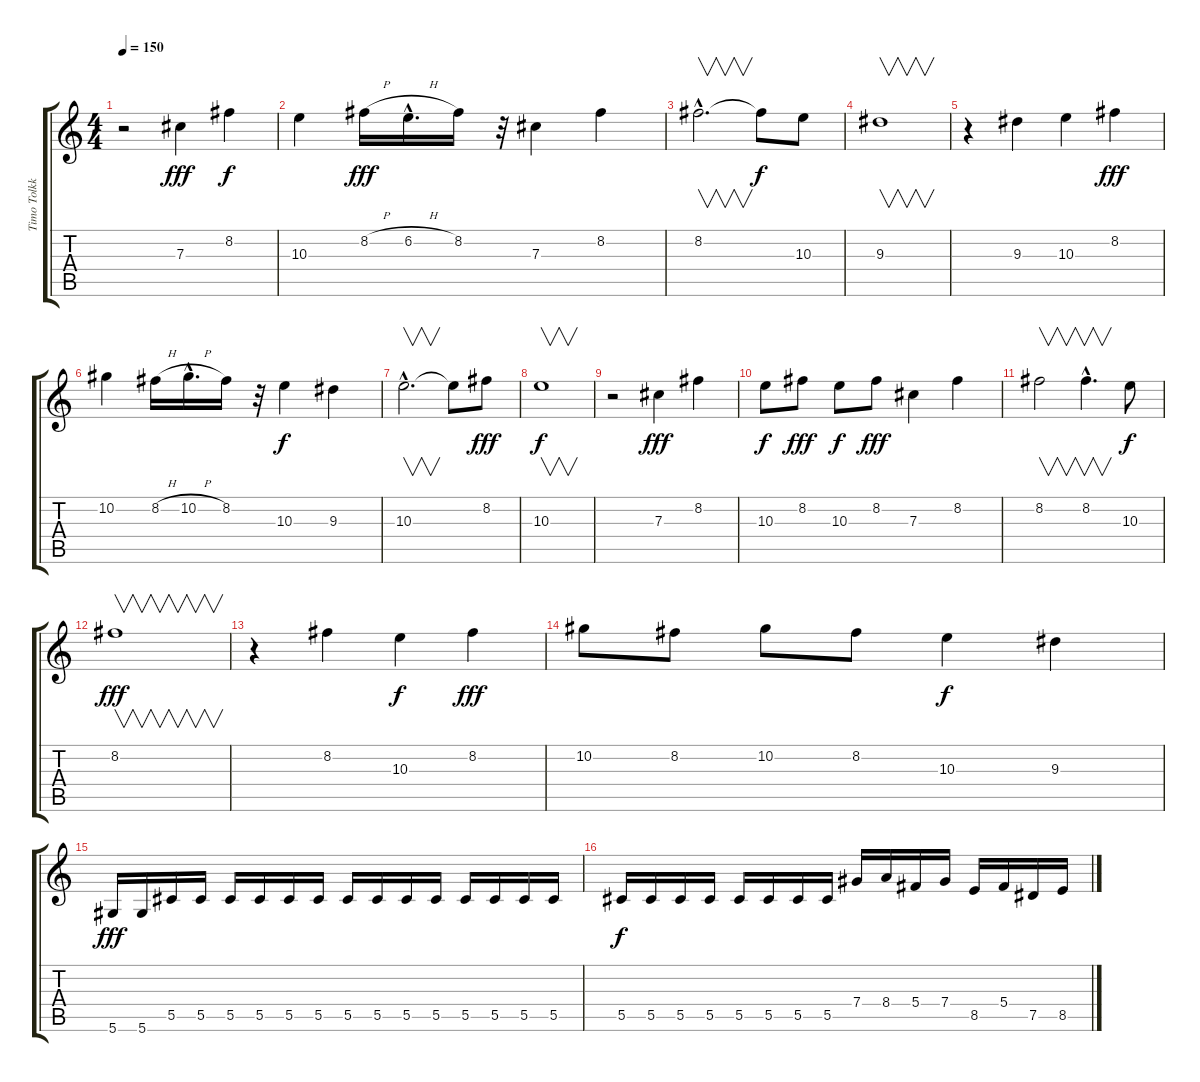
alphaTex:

\track ("Timo Tolkki" "Timo Tolkk") {instrument distortionguitar}
\staff {score tabs}
\tuning (Eb4 Bb3 Gb3 Db3 Ab2 Eb2) {hide}
\ts (4 4)
\tempo 150
\clef g2
\ks c
r.2{dy f} 7.3.4{dy fff volume 12 balance 8} 8.2.4{dy f} |
10.3.4 8.2{h}.16{dy fff} 6.2{h hac}.16{d} 8.2.16 r.32 7.3.4 8.2.4 |
8.2{hac}.2{v d} 8.2{t}.8{dy f} 10.3.8 |
9.3.1{v} |
r.4 9.3.4 10.3.4 8.2.4{dy fff} |
10.2.4 8.2{h}.16 10.2{h hac}.16{d} 8.2.16 r.32 10.3.4{dy f} 9.3.4 |
10.3{hac}.2{v d} 10.3{t}.8 8.2.8{dy fff} |
10.3.1{v dy f} |
r.2 7.3.4{dy fff} 8.2.4 |
10.3.8{dy f} 8.2.8{dy fff} 10.3.8{dy f} 8.2.8{dy fff} 7.3.4 8.2.4 |
8.2.2{v} 8.2{hac}.4{v d} 10.3.8{dy f} |
8.2.1{v dy fff} |
r.4 8.2.4 10.3.4{dy f} 8.2.4{dy fff} |
10.2.8 8.2.8 10.2.8 8.2.8 10.3.4{dy f} 9.3.4 |
5.6.16{dy fff} 5.6.16 5.5.16 5.5.16 5.5.16 5.5.16 5.5.16 5.5.16 5.5.16 5.5.16 5.5.16 5.5.16 5.5.16 5.5.16 5.5.16 5.5.16 |
5.5.16{dy f} 5.5.16 5.5.16 5.5.16 5.5.16 5.5.16 5.5.16 5.5.16 7.4.16 8.4.16 5.4.16 7.4.16 8.5.16 5.4.16 7.5.16 8.5.16
